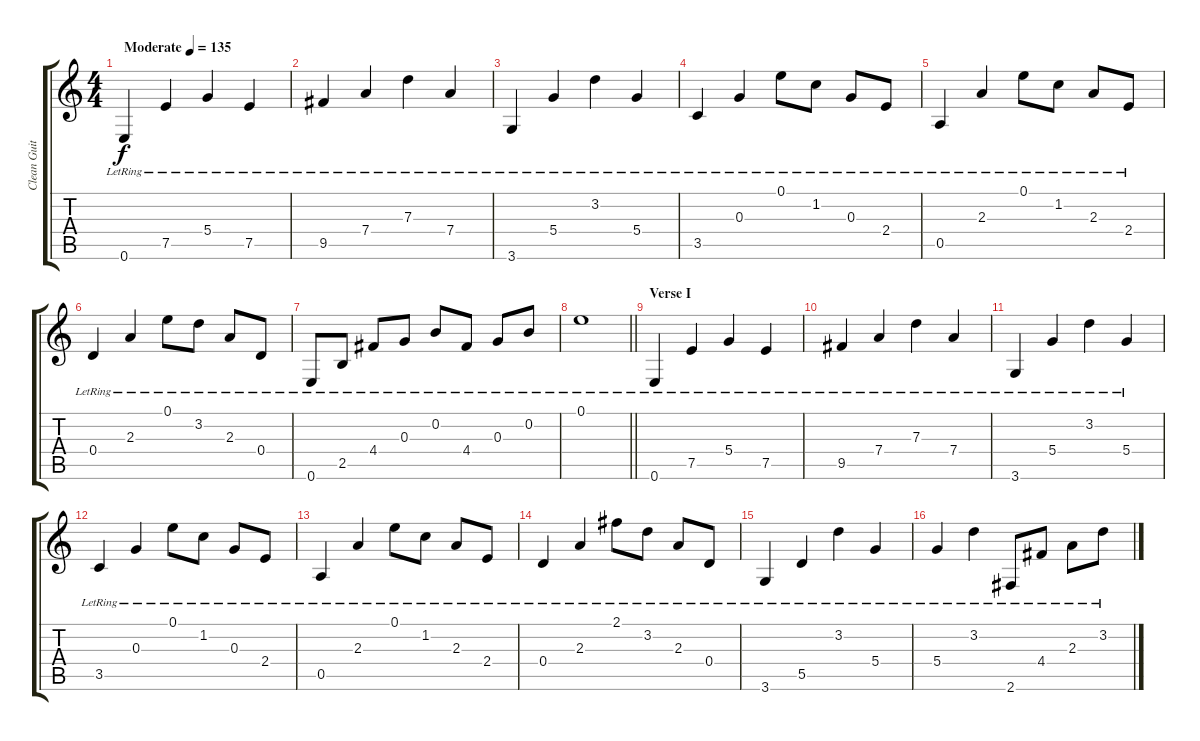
\track ("Clean Guitar" "Clean Guit") {instrument electricguitarjazz}
\staff {score tabs}
\tuning (E4 B3 G3 D3 A2 E2) {hide}
\ts (4 4)
\tempo (135 "Moderate")
\clef g2
\ks c
0.6{lr}.4{dy f instrument electricguitarjazz} 7.5{lr}.4 5.4{lr}.4 7.5{lr}.4 |
9.5{lr}.4 7.4{lr}.4 7.3{lr}.4 7.4{lr}.4 |
3.6{lr}.4 5.4{lr}.4 3.2{lr}.4 5.4{lr}.4 |
3.5{lr}.4 0.3{lr}.4 0.1{lr}.8 1.2{lr}.8 0.3{lr}.8 2.4{lr}.8 |
0.5{lr}.4 2.3{lr}.4 0.1{lr}.8 1.2{lr}.8 2.3{lr}.8 2.4{lr}.8 |
0.4{lr}.4 2.3{lr}.4 0.1{lr}.8 3.2{lr}.8 2.3{lr}.8 0.4{lr}.8 |
0.6{lr}.8 2.5{lr}.8 4.4{lr}.8 0.3{lr}.8 0.2{lr}.8 4.4{lr}.8 0.3{lr}.8 0.2{lr}.8 |
\barLineRight lightlight
0.1{lr}.1 |
\section ("" "Verse I")
0.6{lr}.4 7.5{lr}.4 5.4{lr}.4 7.5{lr}.4 |
9.5{lr}.4 7.4{lr}.4 7.3{lr}.4 7.4{lr}.4 |
3.6{lr}.4 5.4{lr}.4 3.2{lr}.4 5.4{lr}.4 |
3.5{lr}.4 0.3{lr}.4 0.1{lr}.8 1.2{lr}.8 0.3{lr}.8 2.4{lr}.8 |
0.5{lr}.4 2.3{lr}.4 0.1{lr}.8 1.2{lr}.8 2.3{lr}.8 2.4{lr}.8 |
0.4{lr}.4 2.3{lr}.4 2.1{lr}.8 3.2{lr}.8 2.3{lr}.8 0.4{lr}.8 |
3.6{lr}.4 5.5{lr}.4 3.2{lr}.4 5.4{lr}.4 |
5.4{lr}.4 3.2{lr}.4 2.6{lr}.8 4.4{lr}.8 2.3{lr}.8 3.2{lr}.8
